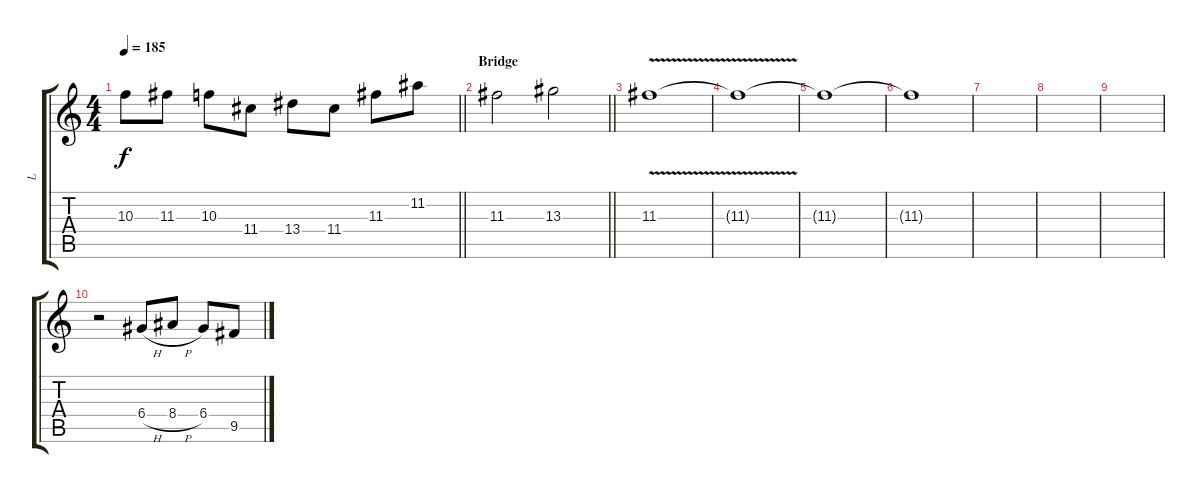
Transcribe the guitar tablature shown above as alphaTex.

\track ("L" "L") {instrument distortionguitar}
\staff {score tabs}
\tuning (E4 B3 G3 D3 A2 D2) {hide}
\ts (4 4)
\tempo 185
\clef g2
\barLineRight lightlight
\ks c
10.3.8{dy f} 11.3.8 10.3.8 11.4.8 13.4.8 11.4.8 11.3.8 11.2.8 |
\section ("" "Bridge")
\barLineRight lightlight
11.3.2 13.3.2 |
11.3{v}.1{volume 0} |
11.3{t}.1 |
11.3{t}.1 |
11.3{t}.1 |
|
|
|
r.2 6.4{h}.8{volume 13} 8.4{h}.8 6.4.8 9.5.8
